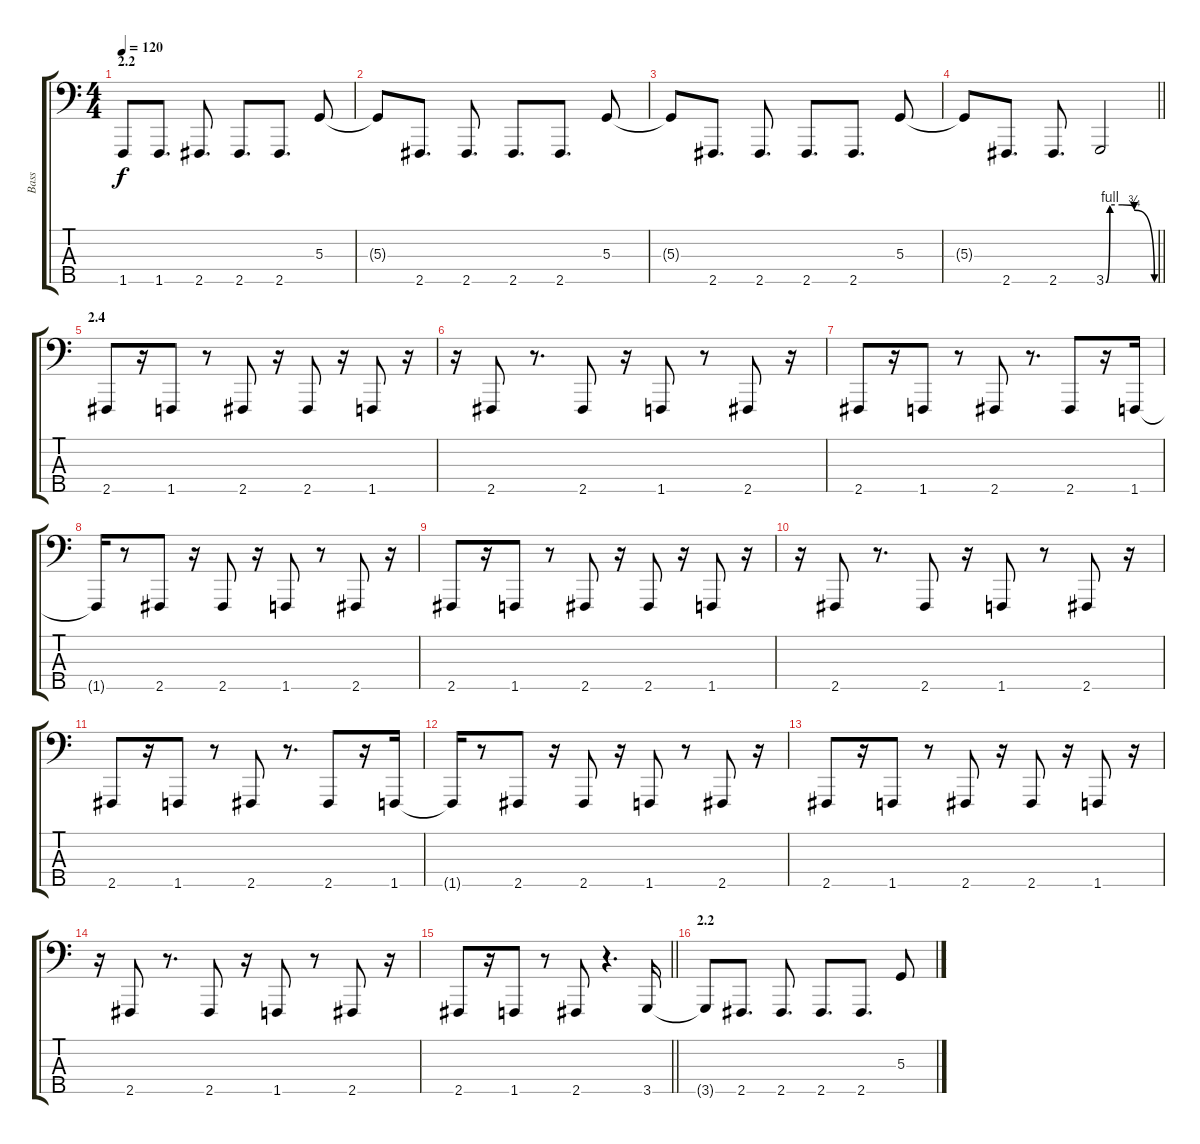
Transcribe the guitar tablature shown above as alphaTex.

\track ("Bass" "Bass") {instrument slapbass2}
\staff {score tabs}
\tuning (C2 G1 D1 A0 E0) {hide}
\ts (4 4)
\section ("" "2.2")
\tempo 120
\clef f4
\ks c
1.5{t}.8{dy f} 1.5.8{d} 2.5.8{d} 2.5.8{d} 2.5.8{d} 5.3.8 |
5.3{t}.8 2.5.8{d} 2.5.8{d} 2.5.8{d} 2.5.8{d} 5.3.8 |
5.3{t}.8 2.5.8{d} 2.5.8{d} 2.5.8{d} 2.5.8{d} 5.3.8 |
\barLineRight lightlight
5.3{t}.8 2.5.8{d} 2.5.8{d} 3.5{be (custom 0 0 5 4 20 4 35 3 60 0)}.2 |
\section ("" "2.4")
2.5.8 r.16 1.5.8 r.8 2.5.8 r.16 2.5.8 r.16 1.5.8 r.16 |
r.16 2.5.8 r.8{d} 2.5.8 r.16 1.5.8 r.8 2.5.8 r.16 |
2.5.8 r.16 1.5.8 r.8 2.5.8 r.8{d} 2.5.8 r.16 1.5.16 |
1.5{t}.16 r.8 2.5.8 r.16 2.5.8 r.16 1.5.8 r.8 2.5.8 r.16 |
2.5.8 r.16 1.5.8 r.8 2.5.8 r.16 2.5.8 r.16 1.5.8 r.16 |
r.16 2.5.8 r.8{d} 2.5.8 r.16 1.5.8 r.8 2.5.8 r.16 |
2.5.8 r.16 1.5.8 r.8 2.5.8 r.8{d} 2.5.8 r.16 1.5.16 |
1.5{t}.16 r.8 2.5.8 r.16 2.5.8 r.16 1.5.8 r.8 2.5.8 r.16 |
2.5.8 r.16 1.5.8 r.8 2.5.8 r.16 2.5.8 r.16 1.5.8 r.16 |
r.16 2.5.8 r.8{d} 2.5.8 r.16 1.5.8 r.8 2.5.8 r.16 |
\barLineRight lightlight
2.5.8 r.16 1.5.8 r.8 2.5.8 r.4{d} 3.5.16 |
\section ("" "2.2")
3.5{t}.8 2.5.8{d} 2.5.8{d} 2.5.8{d} 2.5.8{d} 5.3.8
